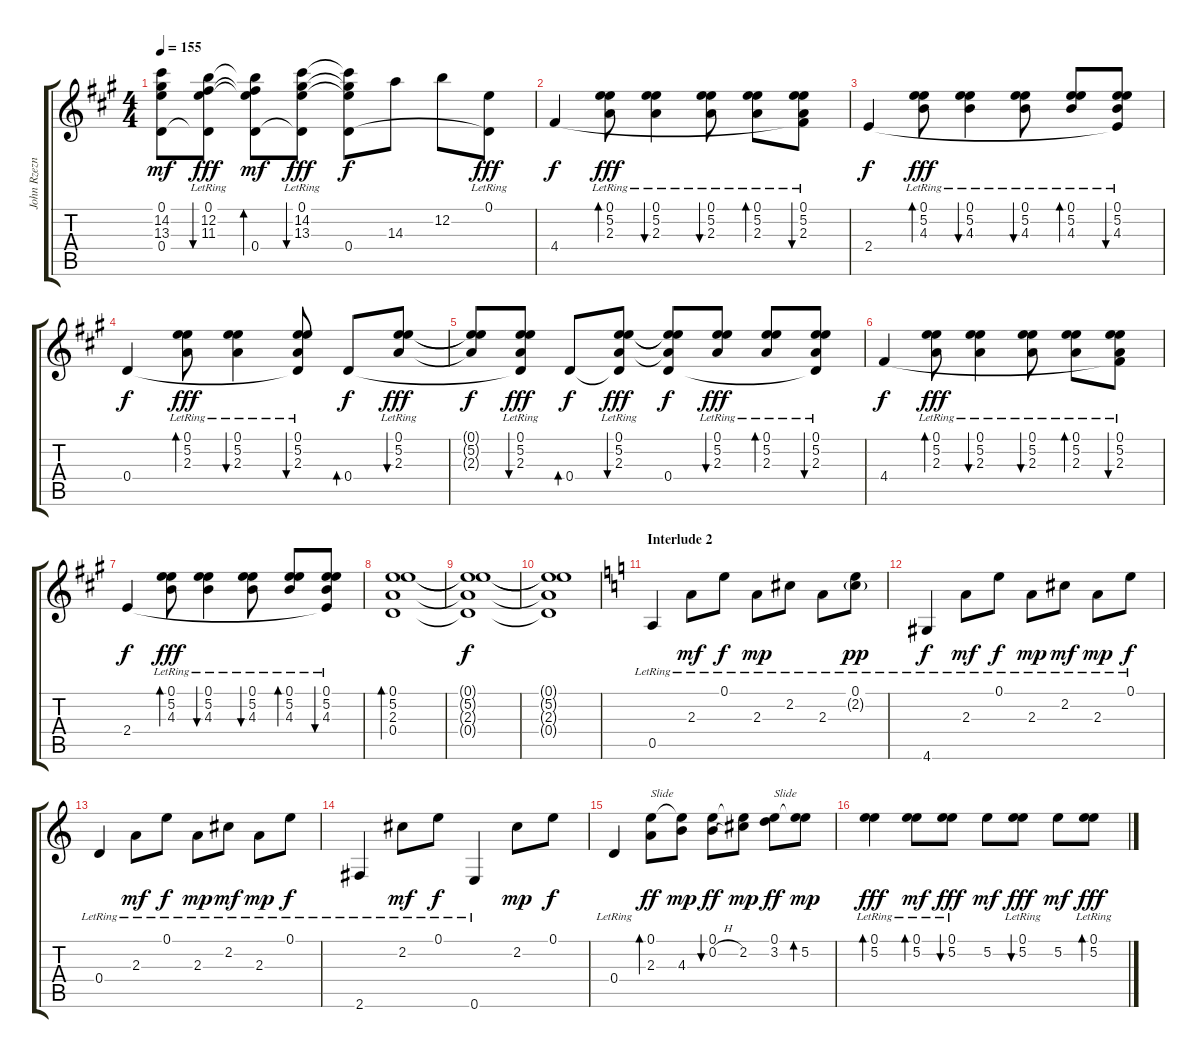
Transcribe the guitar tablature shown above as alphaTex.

\track ("John Rzeznik - Guitar 2" "John Rzezn") {instrument acousticguitarsteel}
\staff {score tabs}
\tuning (E4 B3 G3 D3 A2 E2) {hide}
\ts (4 4)
\tempo 155
\clef g2
\ks a
(0.1{t} 14.2{t} 13.3{t} 0.4).8{dy mf} (0.1{lr} 12.2{lr} 11.3{lr} 0.4{t}).8{bu 120 dy fff} (0.1{t} 12.2{t} 11.3{t} 0.4).8{bd 120 dy mf} (0.1{lr} 14.2{lr} 13.3{lr} 0.4{t}).8{bu 120 dy fff} (0.1{t} 14.2{t} 13.3{t} 0.4).8{dy f} 14.3.8 12.2.8 (0.1{lr} 0.4{t}).8{dy fff} |
4.4.4{dy f} (0.1{lr} 5.2{lr} 2.3{lr}).8{bd 120 dy fff} (0.1{lr} 5.2{lr} 2.3{lr}).4{bu 120} (0.1{lr} 5.2{lr} 2.3{lr}).8{bu 120} (0.1{lr} 5.2{lr} 2.3{lr}).8{bd 120} (0.1{lr} 5.2{lr} 2.3{lr} 4.4{t}).8{bu 120} |
2.4.4{dy f} (0.1{lr} 5.2{lr} 4.3{lr}).8{bd 120 dy fff} (0.1{lr} 5.2{lr} 4.3{lr}).4{bu 120} (0.1{lr} 5.2{lr} 4.3{lr}).8{bu 120} (0.1{lr} 5.2{lr} 4.3{lr}).8{bd 120} (0.1{lr} 5.2{lr} 4.3{lr} 2.4{t}).8{bu 120} |
0.4.4{dy f} (0.1{lr} 5.2{lr} 2.3{lr}).8{bd 120 dy fff} (0.1{lr} 5.2{lr} 2.3{lr}).4{bu 120} (0.1{lr} 5.2{lr} 2.3{lr} 0.4{t}).8{bu 120} 0.4.8{bd 120 dy f} (0.1{lr} 5.2{lr} 2.3{lr}).8{bu 120 dy fff} |
(0.1{t} 5.2{t} 2.3{t}).8{dy f} (0.1{lr} 5.2{lr} 2.3{lr} 0.4{t}).8{bu 120 dy fff} 0.4.8{bd 120 dy f} (0.1{lr} 5.2{lr} 2.3{lr} 0.4{t}).8{bu 120 dy fff} (0.1{t} 5.2{t} 2.3{t} 0.4).8{dy f} (0.1{lr} 5.2{lr} 2.3{lr}).8{bu 120 dy fff} (0.1{lr} 5.2{lr} 2.3{lr}).8{bd 120} (0.1{lr} 5.2{lr} 2.3{lr} 0.4{t}).8{bu 120} |
4.4.4{dy f} (0.1{lr} 5.2{lr} 2.3{lr}).8{bd 120 dy fff} (0.1{lr} 5.2{lr} 2.3{lr}).4{bu 120} (0.1{lr} 5.2{lr} 2.3{lr}).8{bu 120} (0.1{lr} 5.2{lr} 2.3{lr}).8{bd 120} (0.1{lr} 5.2{lr} 2.3{lr} 4.4{t}).8{bu 120} |
2.4.4{dy f} (0.1{lr} 5.2{lr} 4.3{lr}).8{bd 120 dy fff} (0.1{lr} 5.2{lr} 4.3{lr}).4{bu 120} (0.1{lr} 5.2{lr} 4.3{lr}).8{bu 120} (0.1{lr} 5.2{lr} 4.3{lr}).8{bd 120} (0.1{lr} 5.2{lr} 4.3{lr} 2.4{t}).8{bu 120} |
(0.1 5.2 2.3 0.4).1{bd 240} |
(0.1{t} 5.2{t} 2.3{t} 0.4{t}).1{dy f} |
(0.1{t} 5.2{t} 2.3{t} 0.4{t}).1 |
\section ("" "Interlude 2")
\ks c
0.5{lr}.4 2.3{lr}.8{dy mf} 0.1{lr}.8{dy f} 2.3{lr}.8{dy mp} 2.2{lr}.8 2.3{lr}.8 (0.1{lr} 2.2{g lr}).8{dy pp} |
4.6{lr}.4{dy f} 2.3{lr}.8{dy mf} 0.1{lr}.8{dy f} 2.3{lr}.8{dy mp} 2.2{lr}.8{dy mf} 2.3{lr}.8{dy mp} 0.1{lr}.8{dy f} |
0.4{lr}.4 2.3{lr}.8{dy mf} 0.1{lr}.8{dy f} 2.3{lr}.8{dy mp} 2.2{lr}.8{dy mf} 2.3{lr}.8{dy mp} 0.1{lr}.8{dy f} |
2.6{lr}.4 2.2{lr}.8{dy mf} 0.1{lr}.8{dy f} 0.6{lr}.4 2.2.8{dy mp} 0.1.8{dy f} |
0.4{lr}.4 (0.1 2.3).8{bd 120 txt "Slide" dy ff} (0.1{t} 4.3).8{dy mp} (0.1 0.2{h}).8{bu 120 dy ff} (0.1{t} 2.2).8{dy mp} (0.1 3.2).8{txt "Slide" dy ff} (0.1{t} 5.2).8{bd 120 dy mp} |
(0.1{lr} 5.2{lr}).4{bd 60 dy fff} (0.1{lr} 5.2).8{bd 240 dy mf} (0.1{lr} 5.2).8{bu 240 dy fff} 5.2.8{dy mf} (0.1{lr} 5.2).8{bu 240 dy fff} 5.2.8{dy mf} (0.1{lr} 5.2).8{bd 240 dy fff}
